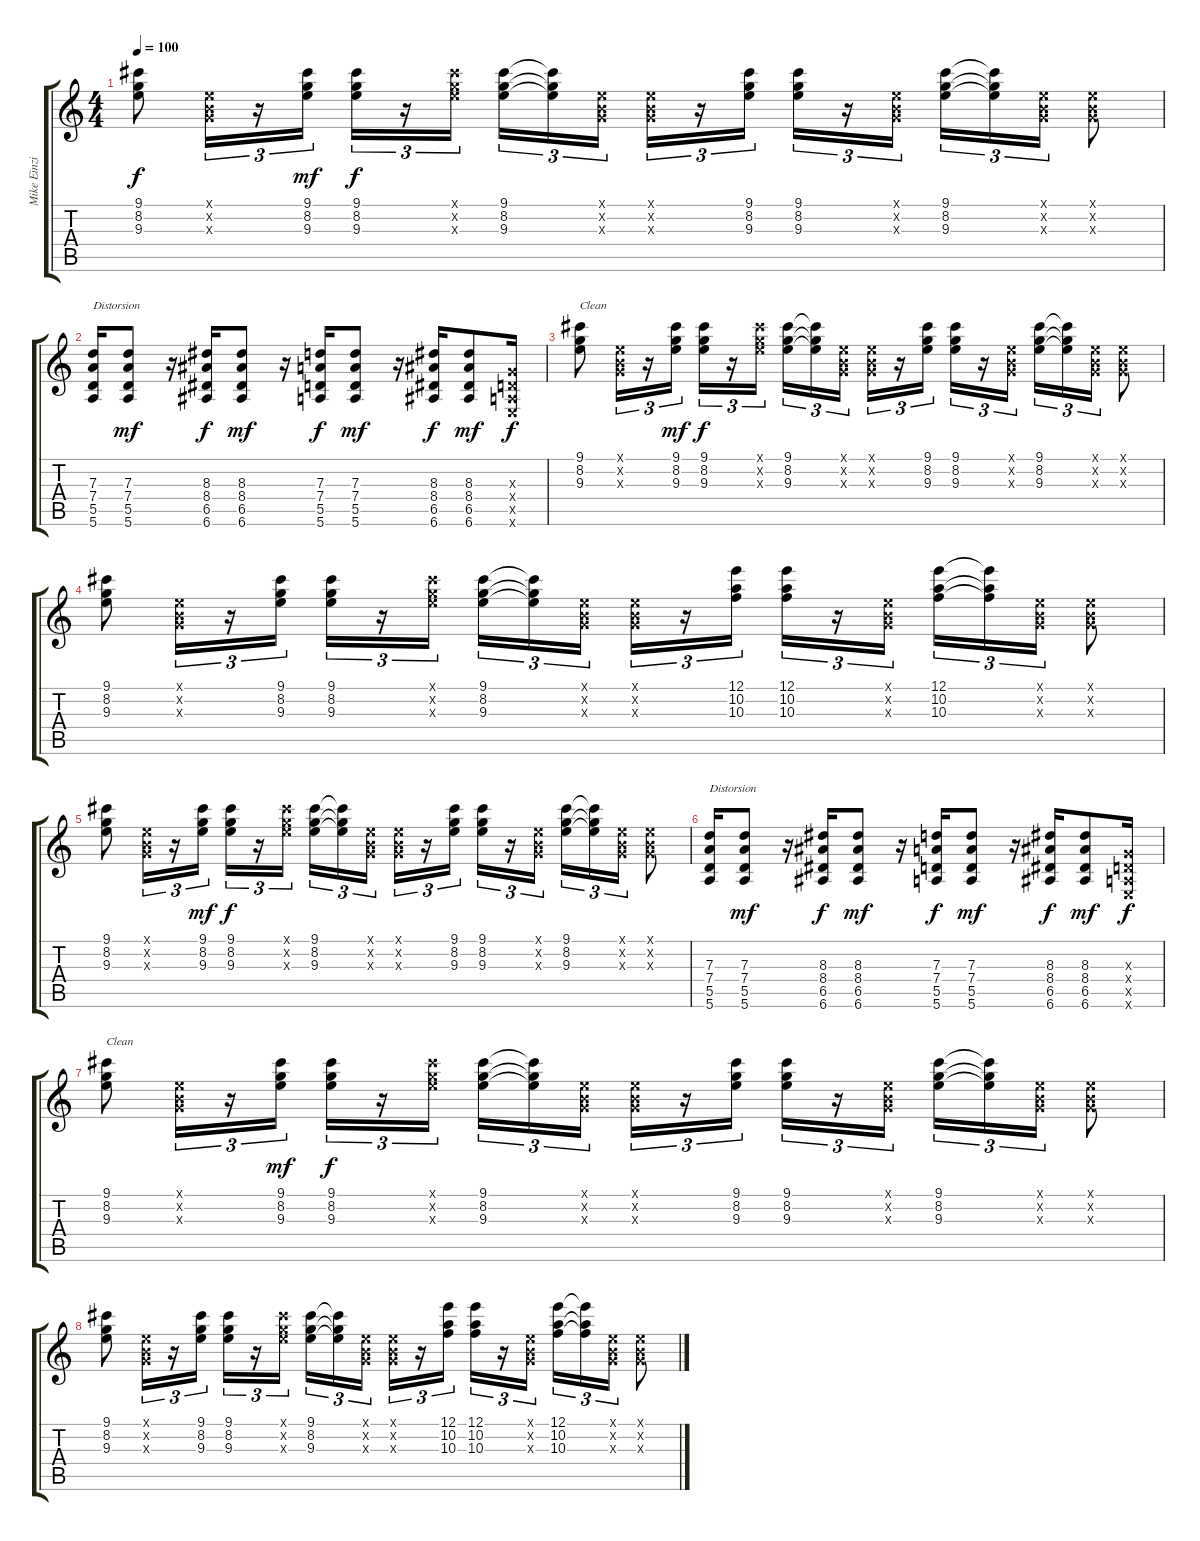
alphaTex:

\track ("Mike Einziger - Guitar" "Mike Einzi") {instrument electricguitarclean}
\staff {score tabs}
\tuning (E4 B3 G3 D3 A2 E2) {hide}
\ts (4 4)
\tempo 100
\clef g2
\ks c
(9.1 8.2 9.3).8{dy f} (0.1{x} 0.2{x} 0.3{x}).16{tu (3 2)} r.16{tu (3 2)} (9.1 8.2 9.3).16{tu (3 2) dy mf} (9.1 8.2 9.3).16{tu (3 2) dy f} r.16{tu (3 2)} (9.1{x} 8.2{x} 9.3{x}).16{tu (3 2)} (9.1 8.2 9.3).16{tu (3 2)} (9.1{t} 8.2{t} 9.3{t}).16{tu (3 2)} (0.1{x} 0.2{x} 0.3{x}).16{tu (3 2)} (0.1{x} 0.2{x} 0.3{x}).16{tu (3 2)} r.16{tu (3 2)} (9.1 8.2 9.3).16{tu (3 2)} (9.1 8.2 9.3).16{tu (3 2)} r.16{tu (3 2)} (0.1{x} 0.2{x} 0.3{x}).16{tu (3 2)} (9.1 8.2 9.3).16{tu (3 2)} (9.1{t} 8.2{t} 9.3{t}).16{tu (3 2)} (0.1{x} 0.2{x} 0.3{x}).16{tu (3 2)} (0.1{x} 0.2{x} 0.3{x}).8 |
(7.3 7.4 5.5 5.6).16{txt "Distorsion" instrument overdrivenguitar} (7.3 7.4 5.5 5.6).8{dy mf} r.16 (8.3 8.4 6.5 6.6).16{dy f} (8.3 8.4 6.5 6.6).8{dy mf} r.16 (7.3 7.4 5.5 5.6).16{dy f} (7.3 7.4 5.5 5.6).8{dy mf} r.16 (8.3 8.4 6.5 6.6).16{dy f} (8.3 8.4 6.5 6.6).8{dy mf} (0.3{x} 0.4{x} 0.5{x} 0.6{x}).16{dy f} |
(9.1 8.2 9.3).8{txt "Clean" instrument electricguitarclean} (0.1{x} 0.2{x} 0.3{x}).16{tu (3 2)} r.16{tu (3 2)} (9.1 8.2 9.3).16{tu (3 2) dy mf} (9.1 8.2 9.3).16{tu (3 2) dy f} r.16{tu (3 2)} (9.1{x} 8.2{x} 9.3{x}).16{tu (3 2)} (9.1 8.2 9.3).16{tu (3 2)} (9.1{t} 8.2{t} 9.3{t}).16{tu (3 2)} (0.1{x} 0.2{x} 0.3{x}).16{tu (3 2)} (0.1{x} 0.2{x} 0.3{x}).16{tu (3 2)} r.16{tu (3 2)} (9.1 8.2 9.3).16{tu (3 2)} (9.1 8.2 9.3).16{tu (3 2)} r.16{tu (3 2)} (0.1{x} 0.2{x} 0.3{x}).16{tu (3 2)} (9.1 8.2 9.3).16{tu (3 2)} (9.1{t} 8.2{t} 9.3{t}).16{tu (3 2)} (0.1{x} 0.2{x} 0.3{x}).16{tu (3 2)} (0.1{x} 0.2{x} 0.3{x}).8 |
(9.1 8.2 9.3).8 (0.1{x} 0.2{x} 0.3{x}).16{tu (3 2)} r.16{tu (3 2)} (9.1 8.2 9.3).16{tu (3 2)} (9.1 8.2 9.3).16{tu (3 2)} r.16{tu (3 2)} (9.1{x} 8.2{x} 9.3{x}).16{tu (3 2)} (9.1 8.2 9.3).16{tu (3 2)} (9.1{t} 8.2{t} 9.3{t}).16{tu (3 2)} (0.1{x} 0.2{x} 0.3{x}).16{tu (3 2)} (0.1{x} 0.2{x} 0.3{x}).16{tu (3 2)} r.16{tu (3 2)} (12.1 10.2 10.3).16{tu (3 2)} (12.1 10.2 10.3).16{tu (3 2)} r.16{tu (3 2)} (0.1{x} 0.2{x} 0.3{x}).16{tu (3 2)} (12.1 10.2 10.3).16{tu (3 2)} (12.1{t} 10.2{t} 10.3{t}).16{tu (3 2)} (0.1{x} 0.2{x} 0.3{x}).16{tu (3 2)} (0.1{x} 0.2{x} 0.3{x}).8 |
(9.1 8.2 9.3).8 (0.1{x} 0.2{x} 0.3{x}).16{tu (3 2)} r.16{tu (3 2)} (9.1 8.2 9.3).16{tu (3 2) dy mf} (9.1 8.2 9.3).16{tu (3 2) dy f} r.16{tu (3 2)} (9.1{x} 8.2{x} 9.3{x}).16{tu (3 2)} (9.1 8.2 9.3).16{tu (3 2)} (9.1{t} 8.2{t} 9.3{t}).16{tu (3 2)} (0.1{x} 0.2{x} 0.3{x}).16{tu (3 2)} (0.1{x} 0.2{x} 0.3{x}).16{tu (3 2)} r.16{tu (3 2)} (9.1 8.2 9.3).16{tu (3 2)} (9.1 8.2 9.3).16{tu (3 2)} r.16{tu (3 2)} (0.1{x} 0.2{x} 0.3{x}).16{tu (3 2)} (9.1 8.2 9.3).16{tu (3 2)} (9.1{t} 8.2{t} 9.3{t}).16{tu (3 2)} (0.1{x} 0.2{x} 0.3{x}).16{tu (3 2)} (0.1{x} 0.2{x} 0.3{x}).8 |
(7.3 7.4 5.5 5.6).16{txt "Distorsion" instrument overdrivenguitar} (7.3 7.4 5.5 5.6).8{dy mf} r.16 (8.3 8.4 6.5 6.6).16{dy f} (8.3 8.4 6.5 6.6).8{dy mf} r.16 (7.3 7.4 5.5 5.6).16{dy f} (7.3 7.4 5.5 5.6).8{dy mf} r.16 (8.3 8.4 6.5 6.6).16{dy f} (8.3 8.4 6.5 6.6).8{dy mf} (0.3{x} 0.4{x} 0.5{x} 0.6{x}).16{dy f} |
(9.1 8.2 9.3).8{txt "Clean" instrument electricguitarclean} (0.1{x} 0.2{x} 0.3{x}).16{tu (3 2)} r.16{tu (3 2)} (9.1 8.2 9.3).16{tu (3 2) dy mf} (9.1 8.2 9.3).16{tu (3 2) dy f} r.16{tu (3 2)} (9.1{x} 8.2{x} 9.3{x}).16{tu (3 2)} (9.1 8.2 9.3).16{tu (3 2)} (9.1{t} 8.2{t} 9.3{t}).16{tu (3 2)} (0.1{x} 0.2{x} 0.3{x}).16{tu (3 2)} (0.1{x} 0.2{x} 0.3{x}).16{tu (3 2)} r.16{tu (3 2)} (9.1 8.2 9.3).16{tu (3 2)} (9.1 8.2 9.3).16{tu (3 2)} r.16{tu (3 2)} (0.1{x} 0.2{x} 0.3{x}).16{tu (3 2)} (9.1 8.2 9.3).16{tu (3 2)} (9.1{t} 8.2{t} 9.3{t}).16{tu (3 2)} (0.1{x} 0.2{x} 0.3{x}).16{tu (3 2)} (0.1{x} 0.2{x} 0.3{x}).8 |
(9.1 8.2 9.3).8 (0.1{x} 0.2{x} 0.3{x}).16{tu (3 2)} r.16{tu (3 2)} (9.1 8.2 9.3).16{tu (3 2)} (9.1 8.2 9.3).16{tu (3 2)} r.16{tu (3 2)} (9.1{x} 8.2{x} 9.3{x}).16{tu (3 2)} (9.1 8.2 9.3).16{tu (3 2)} (9.1{t} 8.2{t} 9.3{t}).16{tu (3 2)} (0.1{x} 0.2{x} 0.3{x}).16{tu (3 2)} (0.1{x} 0.2{x} 0.3{x}).16{tu (3 2)} r.16{tu (3 2)} (12.1 10.2 10.3).16{tu (3 2)} (12.1 10.2 10.3).16{tu (3 2)} r.16{tu (3 2)} (0.1{x} 0.2{x} 0.3{x}).16{tu (3 2)} (12.1 10.2 10.3).16{tu (3 2)} (12.1{t} 10.2{t} 10.3{t}).16{tu (3 2)} (0.1{x} 0.2{x} 0.3{x}).16{tu (3 2)} (0.1{x} 0.2{x} 0.3{x}).8
